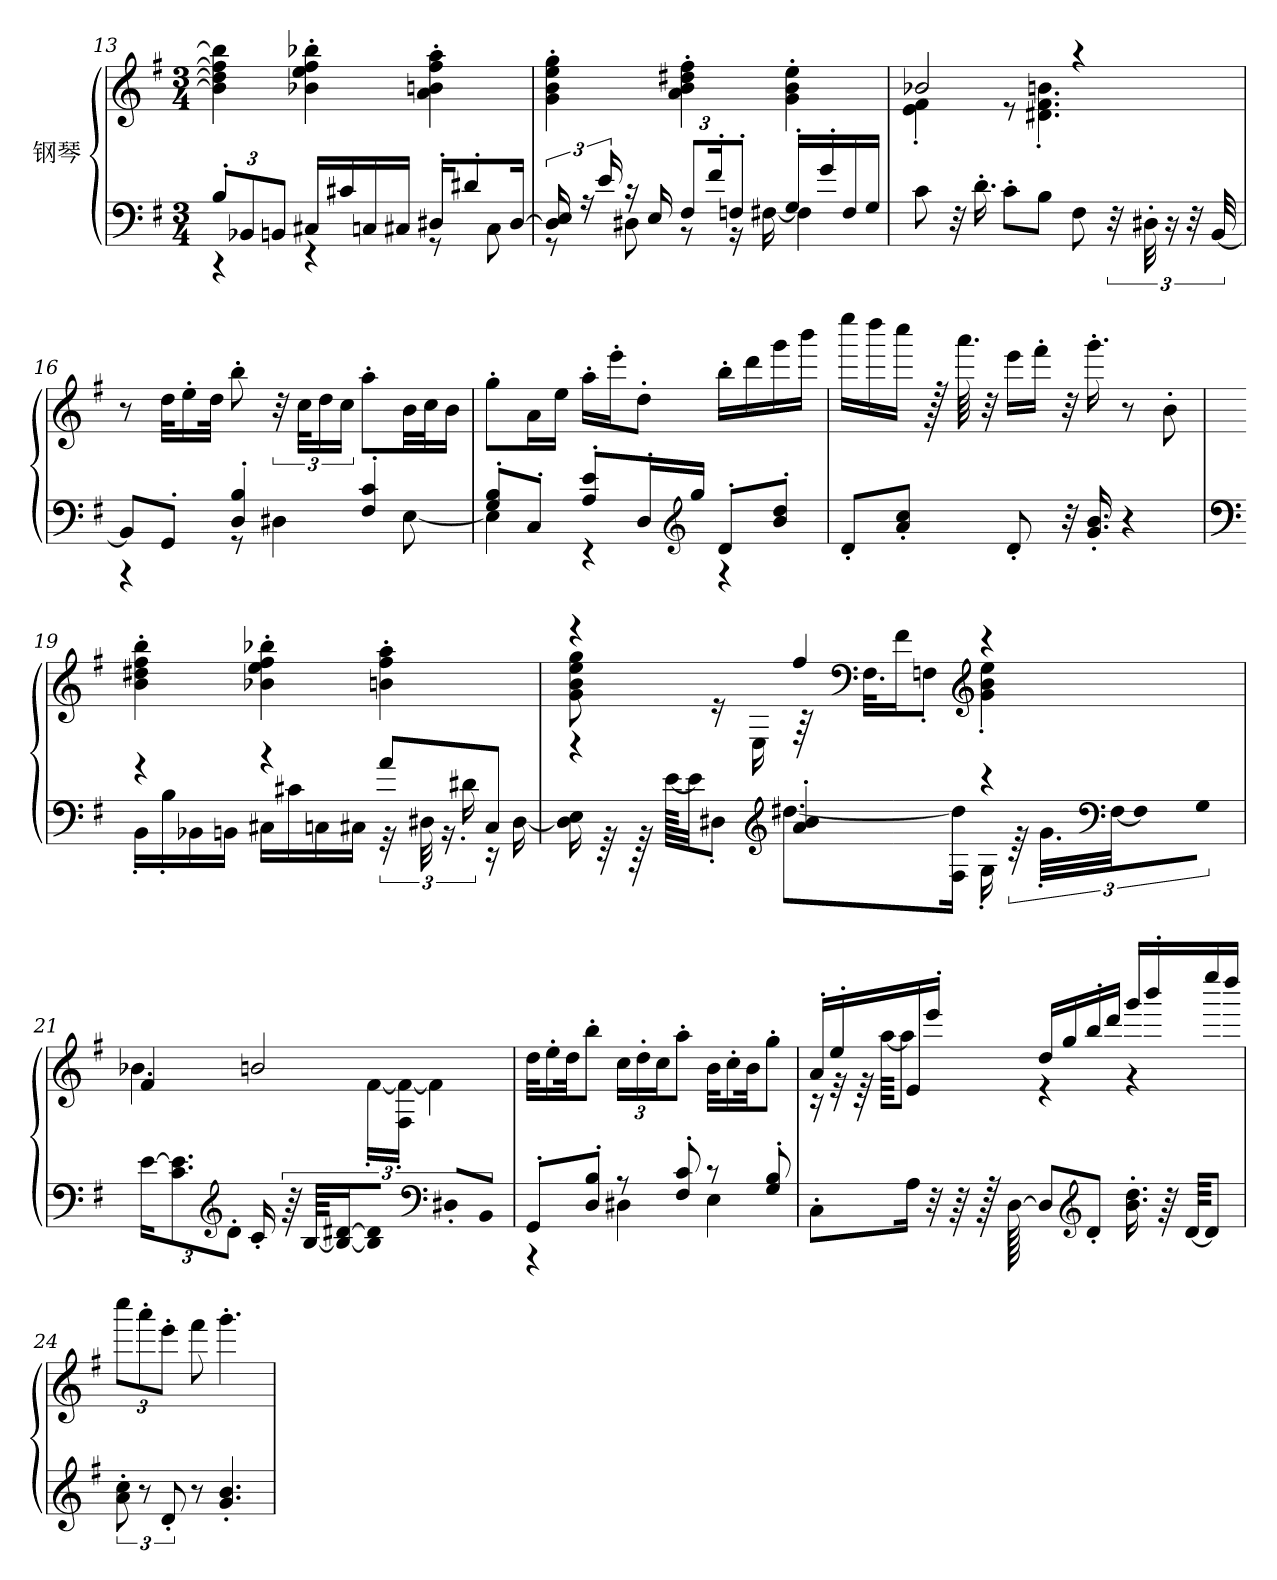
**kern	**kern
*part1	*part1
*staff2	*staff1
*I"钢琴	*
!!LO:LB:g=z
*clefF4	*clefG2
*k[f#]	*k[f#]
*M3/4	*M3/4
*Xbrackettup	*
=13	=13
*^	*
12B'/L	4r	4b\] 4dd#\] 4ff#\] 4bb\]
12BB-X/	.	.
12BBn/J	.	.
16C#X/LL	4r	4b-X\' 4ee\' 4ff#\' 4bb-X\'
16c#X/	.	.
16Cn/	.	.
16C#X/JJ	.	.
16D#X'/KL	8r	4a\' 4bn\' 4ff#\' 4aa\'
8d#X'/	.	.
.	8C#\	.
[16D#/Jk	.	.
=14	=14	=14
*brackettup	*	*
24D#/] 24E/	8r	4g\' 4b\' 4ee\' 4gg\'
24r	.	.
24e/	.	.
16r	8D#X\	.
16E/	.	.
*Xbrackettup	*	*
12F#/L	8r	4a\' 4b\' 4dd#X\' 4ff#\'
24f#'/K	.	.
8Fn'/J	16r	.
.	[16F#X\	.
16G'/LL	4F#\]	4g\' 4b\' 4ee\'
16g'/	.	.
16F#/	.	.
16G/JJ	.	.
*v	*v	*
!!LO:LB:g=z
=15	=15
*	*^
8c\	2b-X/	4e\' 4f#\'
32r	.	.
16.d'\	.	.
8c'\L	.	8r
8B\J	.	4.d#X\' 4.f#\' 4.bn\'
8F#\	4r	.
*brackettup	*	*
48r	.	.
48D#X'\	.	.
24r	.	.
48r	.	.
[48BB/	.	.
*	*v	*v
=16	=16
*^	*
8BB/L]	4r	8r
8GG'/J	.	32dd\KLL
.	.	16ee'\
.	.	32dd\JJk
4D/' 4B/'	8r	8bb'\
.	4D#X\	48r
.	.	48cc\KLL
.	.	24dd\
.	.	24cc\JJ
4F#/' 4c/'	.	8aa'\L
.	[8E\	32b\LL
.	.	32cc\J
.	.	16b\JJ
=17	=17	=17
8G/' 8B/'L	4E\]	8gg'\L
8C'/J	.	16a\L
.	.	16ee\JJ
8A/' 8e/'L	4r	16aa'\LL
.	.	16eee'\J
16D'/L	.	8dd'\J
*clefG2	*	*
16gg/JJ	.	.
8d'/L	4r	16bb'\LL
.	.	16ddd\
8b/' 8dd/'J	.	16ggg\
.	.	16bbb\JJ
*v	*v	*
!!LO:LB:g=z
=18	=18
8d'/L	16eeee\LL
.	16dddd\
8a/' 8cc/'J	16cccc\JJ
.	128r
.	64.aaa\
.	32r
8d'/	16eee\LL
.	16fff#'\JJ
32r	32r
16.g/' 16.b/'	16.ggg'\
4r	8r
.	8b'\
=19	=19
*clefF4	*
*^	*
4r	16BB'\LL	4b\' 4dd#X\' 4ff#\' 4bb\'
.	16B'\	.
.	16BB-X\	.
.	16BBn\JJ	.
4r	16C#X\LL	4b-X\' 4ee\' 4ff#\' 4bb-X\'
.	16c#X\	.
.	16Cn\	.
.	16C#X\JJ	.
8a/L	48r	4bn\' 4ff#\' 4aa\'
.	48D#X\	.
.	24r	.
.	24d#X'\	.
8C#/J	16r	.
.	[16D#\	.
!!LO:LB:g=z
=20	=20	=20
*	*	*^
4r	16D#\] 16E\	4r	8g\ 8b\ 8ee\ 8gg\
.	64r	.	.
.	128r	.	.
.	[128e\KKLLL	.	.
.	32e\JJ]	.	.
.	8D#X'\J	.	16r
.	.	.	16E\
*clefG2	*	*	*
4a/' 4b/'	[8.dd#X\L	4ff#/	64r
*	*	*clefF4	*
.	.	.	32.F#\KLL
.	.	.	16f#\J
.	.	.	8Fn'\J
.	16F#\ 16dd#\]Jk	.	.
*	*	*clefG2	*
4r	16G'\	4r	4g\' 4b\' 4ee\'
.	96r	.	.
.	48.g'\LLL	.	.
*clefF4	*	*	*
.	[48F#\J	.	.
.	16F#\]	.	.
.	16G\JJ	.	.
*v	*v	*	*
!!LO:LB:g=z	!!
=21	=21	=21
*Xbrackettup	*	*
[24e\KL	4f#/	4.b-X\
12.c\ 12.e\]	.	.
*clefG2	*	*
12d'\J	.	.
16c'/	2bn/	.
*brackettup	*	*
96r	.	.
[96B/KKLL	.	.
24B/_ [24d#X/J	.	.
8B/] 8d#/]J	.	[16f#'\LL
.	.	16F#\' 16f#\_'JJ
*clefF4	*	*
8D#X'/L	.	4f#\]
8BB/J	.	.
*	*v	*v
=22	=22
*^	*
8GG'/L	4r	32dd\KLL
.	.	16ee'\
.	.	32dd\JK
8D/' 8B/'J	.	8bb'\J
*	*	*Xbrackettup
8r	4D#X\	24cc\LL
.	.	24dd'\
.	.	24cc\J
8F#/' 8c/'	.	8aa'\J
8r	4E\	32b\KLL
.	.	16cc'\
.	.	32b\JK
8G/' 8B/'	.	8gg'\J
*v	*v	*
!!LO:PB:g=z
=23	=23
*	*^
8C'\L	16a'/LL	16r
.	16ee'/	32r
.	.	64r
.	.	[64aa\KKKL
16A\Jk	16e/	8aa\J]
32r	16eee'/JJ	.
64r	.	.
128r	.	.
[128D\	.	.
8D/L]	16dd/LL	4r
.	16gg/	.
*clefG2	*	*
8d'/J	16bb'/	.
.	16ddd/JJ	.
16.b\' 16.dd\'	16ggg/LL	4r
.	16bbb'/	.
64r	.	.
[64d/KKKL	.	.
8d/J]	16eeee/	.
.	16dddd/JJ	.
*	*v	*v
=24	=24
12a\' 12cc\'	12cccc\L
12r	12aaa'\
12d'/	12eee'\J
8r	8fff#\
4.g/' 4.b/'	4.ggg'\
=	=
*-	*-
